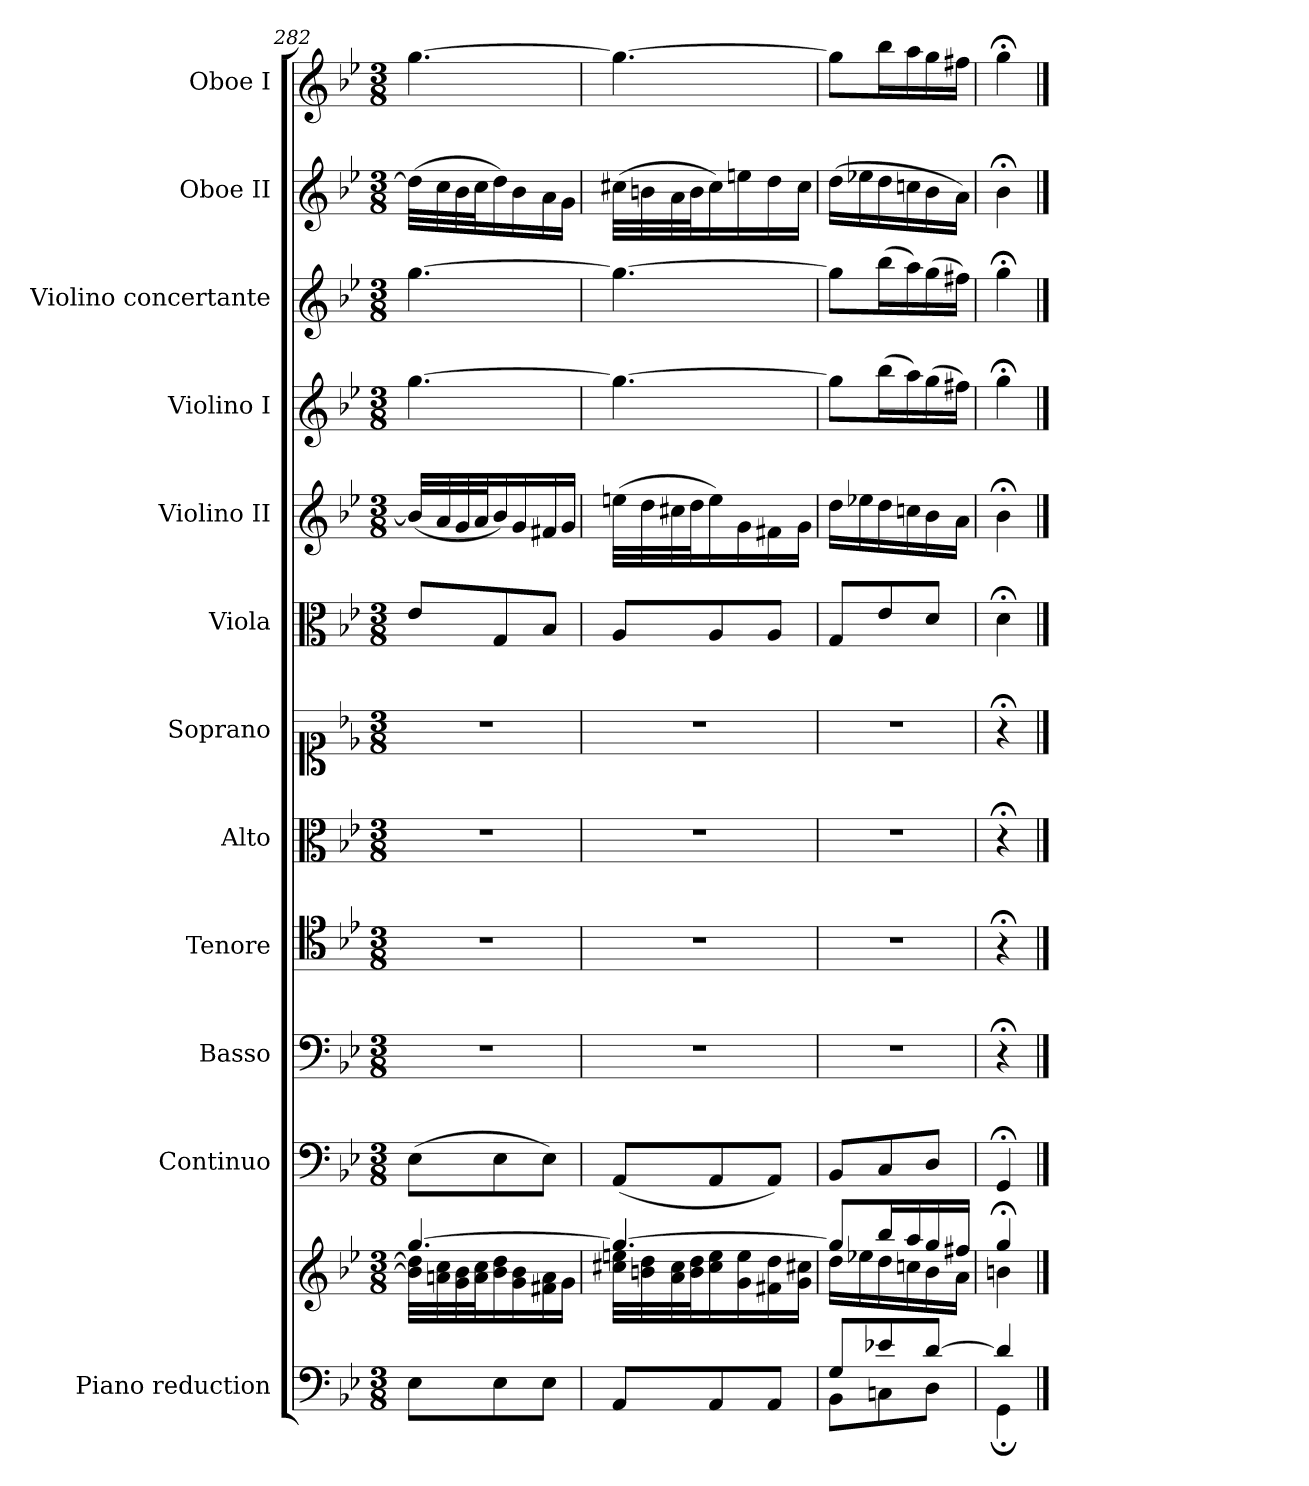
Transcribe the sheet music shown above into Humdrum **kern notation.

**kern	**kern	**kern	**kern	**kern	**kern	**kern	**kern	**kern	**kern	**kern	**kern	**kern
*part12	*part12	*part11	*part10	*part9	*part8	*part7	*part6	*part5	*part4	*part3	*part2	*part1
*staff13	*staff12	*staff11	*staff10	*staff9	*staff8	*staff7	*staff6	*staff5	*staff4	*staff3	*staff2	*staff1
*I"Piano reduction	*	*I"Continuo	*I"Basso	*I"Tenore	*I"Alto	*I"Soprano	*I"Viola	*I"Violino II	*I"Violino I	*I"Violino concertante	*I"Oboe II	*I"Oboe I
*I'Pno	*	*	*	*	*	*	*I'Vla	*I'Vln	*I'Vln	*I'Vln	*I'Ob	*I'Ob
*clefF4	*clefG2	*clefF4	*clefF4	*clefC4	*clefC3	*clefC1	*clefC3	*clefG2	*clefG2	*clefG2	*clefG2	*clefG2
*k[b-e-]	*k[b-e-]	*k[b-e-]	*k[b-e-]	*k[b-e-]	*k[b-e-]	*k[b-e-]	*k[b-e-]	*k[b-e-]	*k[b-e-]	*k[b-e-]	*k[b-e-]	*k[b-e-]
*M3/8	*M3/8	*M3/8	*M3/8	*M3/8	*M3/8	*M3/8	*M3/8	*M3/8	*M3/8	*M3/8	*M3/8	*M3/8
=282	=282	=282	=282	=282	=282	=282	=282	=282	=282	=282	=282	=282
*	*^	*	*	*	*	*	*	*	*	*	*	*
8E-\L	[4.gg/	32b-\] 32dd\]LLL	(8E-\L	4.r	4.r	4.r	4.r	8e-/L	(32b-/LLL]	[4.gg\	[4.gg\	(32dd\LLL]	[4.gg\
.	.	32an\ 32cc\	.	.	.	.	.	.	32a/	.	.	32cc\	.
.	.	32g\ 32b-\	.	.	.	.	.	.	32g/	.	.	32b-\	.
.	.	32a\ 32cc\J	.	.	.	.	.	.	32a/J	.	.	32cc\J	.
8E-\	.	16b-\ 16dd\	8E-\	.	.	.	.	8G/	16b-/)	.	.	16dd\)	.
.	.	16g\ 16b-\	.	.	.	.	.	.	16g/	.	.	16b-\	.
8E-\J	.	16f#X\ 16a\	8E-\J)	.	.	.	.	8B-/J	16f#X/	.	.	16a\	.
.	.	16g\JJ	.	.	.	.	.	.	16g/JJ	.	.	16g\JJ	.
=283	=283	=283	=283	=283	=283	=283	=283	=283	=283	=283	=283	=283	=283
8AA/L	4.gg/_	32cc#X\ 32een\LLL	(8AA/L	4.r	4.r	4.r	4.r	8A/L	(32een\LLL	4.gg\_	4.gg\_	(32cc#X\LLL	4.gg\_
.	.	32bn\ 32dd\	.	.	.	.	.	.	32dd\	.	.	32bn\	.
.	.	32a\ 32cc#\	.	.	.	.	.	.	32cc#X\	.	.	32a\	.
.	.	32b\ 32dd\J	.	.	.	.	.	.	32dd\J	.	.	32b\J	.
8AA/	.	16cc#\ 16ee\	8AA/	.	.	.	.	8A/	16ee\)	.	.	16cc#\)	.
.	.	16g\ 16ee\	.	.	.	.	.	.	16g\	.	.	16een\	.
8AA/J	.	16f#X\ 16dd\	8AA/J)	.	.	.	.	8A/J	16f#X\	.	.	16dd\	.
.	.	16g\ 16cc#X\JJ	.	.	.	.	.	.	16g\JJ	.	.	16cc#\JJ	.
!!LO:PB:g=z
=284	=284	=284	=284	=284	=284	=284	=284	=284	=284	=284	=284	=284	=284
*^	*	*	*	*	*	*	*	*	*	*	*	*	*
8G/L	8BB-\L	8gg/L]	16dd\LL	8BB-/L	4.r	4.r	4.r	4.r	8G/L	16dd\LL	8gg\L]	8gg\L]	(16dd\LL	8gg\L]
.	.	.	16ee-X\	.	.	.	.	.	.	16ee-X\	.	.	16ee-X\	.
8e-X/	8Cn\	16bb-/L	16dd\	8C/	.	.	.	.	8e-/	16dd\	(16bb-\L	(16bb-\L	16dd\	16bb-\L
.	.	16aa/	16ccn\	.	.	.	.	.	.	16ccn\	16aa\)	16aa\)	16ccn\	16aa\
[8d/J	8D\J	16gg/	16b-\	8D/J	.	.	.	.	8d/J	16b-\	(16gg\	(16gg\	16b-\	16gg\
.	.	16ff#X/JJ	16a\JJ	.	.	.	.	.	.	16a\JJ	16ff#X\JJ)	16ff#X\JJ)	16a\JJ)	16ff#X\JJ
=285	=285	=285	=285	=285	=285	=285	=285	=285	=285	=285	=285	=285	=285	=285
4d/]	4GG;\	4gg;</	4bn\	4GG;</	4r;<	4r;<	4r;<	4r;<	4d;<\	4b-;<\	4gg;<\	4gg;<\	4b-;<\	4gg;<\
*v	*v	*	*	*	*	*	*	*	*	*	*	*	*	*
*	*v	*v	*	*	*	*	*	*	*	*	*	*	*
==	==	==	==	==	==	==	==	==	==	==	==	==
*-	*-	*-	*-	*-	*-	*-	*-	*-	*-	*-	*-	*-
